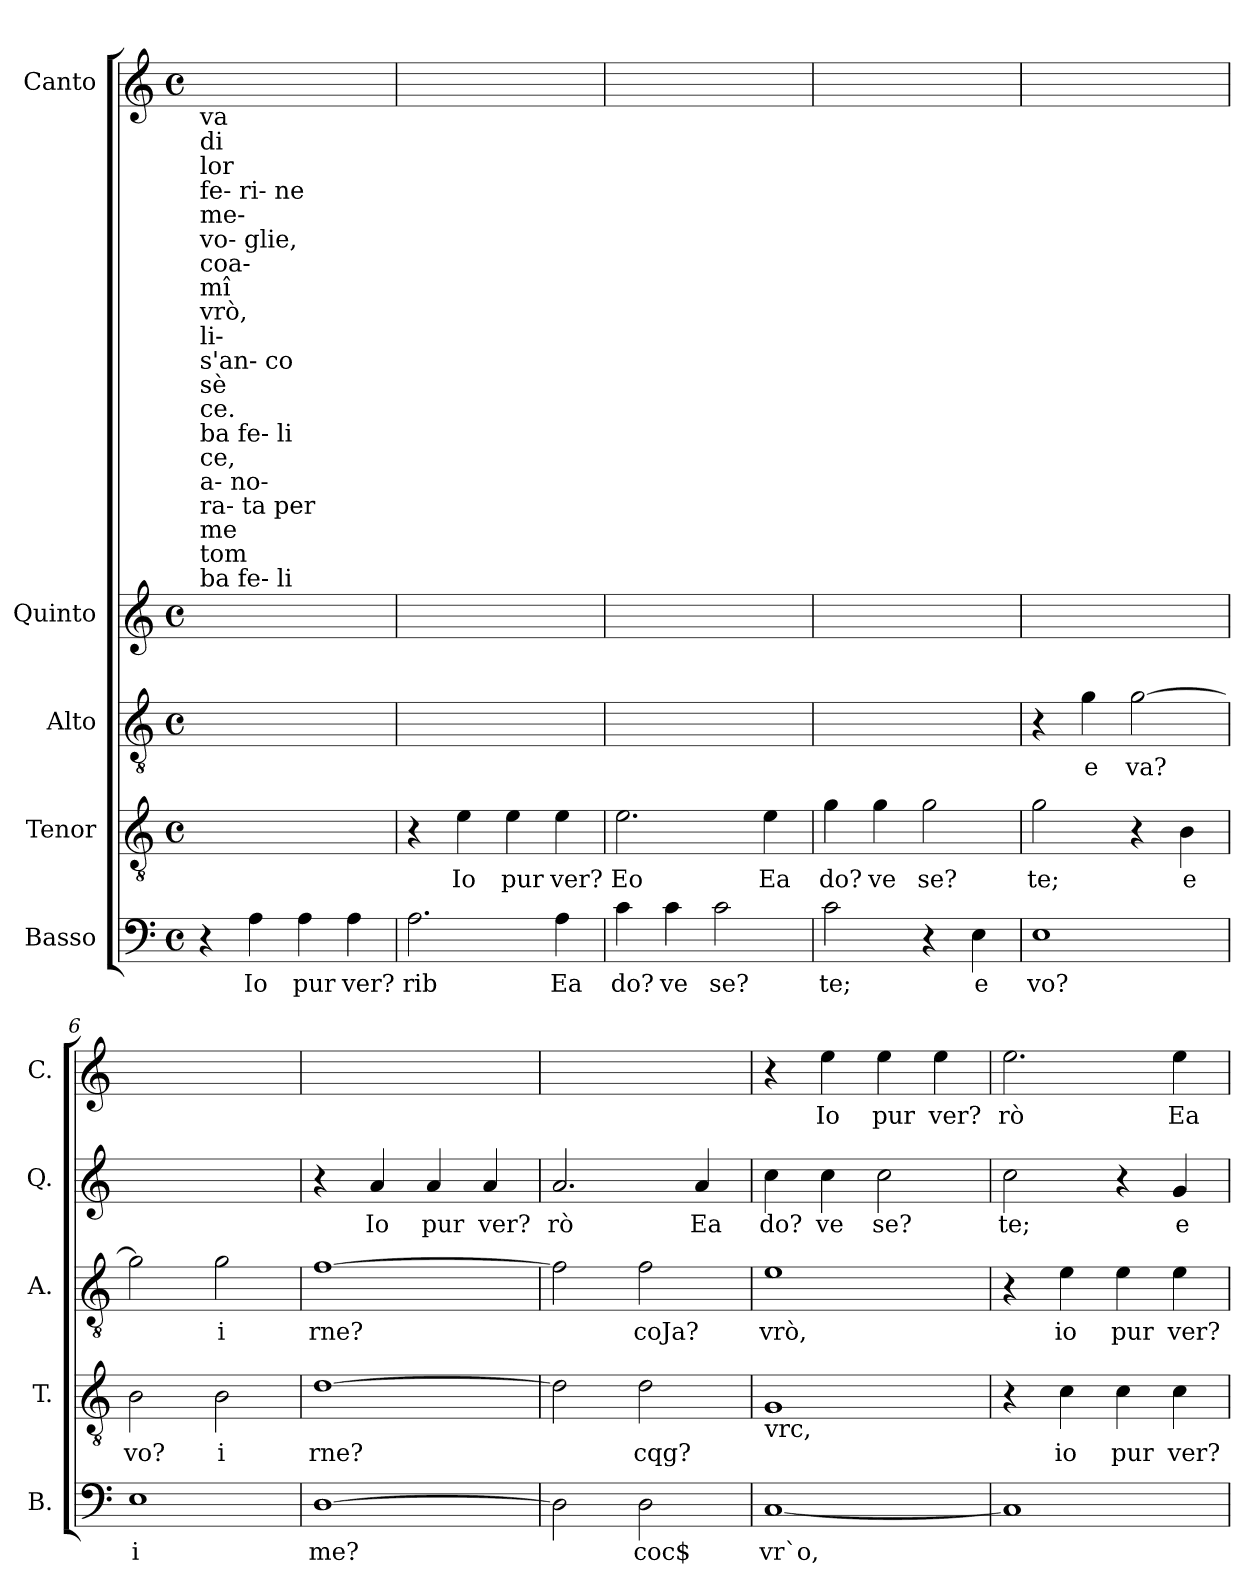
**kern	**text	**kern	**text	**kern	**text	**kern	**text	**kern	**text
*part5	*part5	*part4	*part4	*part3	*part3	*part2	*part2	*part1	*part1
*staff5	*staff5	*staff4	*staff4	*staff3	*staff3	*staff2	*staff2	*staff1	*staff1
*I"Basso	*	*I"Tenor	*	*I"Alto	*	*I"Quinto	*	*I"Canto	*
*I'B.	*	*I'T.	*	*I'A.	*	*I'Q.	*	*I'C.	*
*clefF4	*	*clefGv2	*	*clefGv2	*	*clefG2	*	*clefG2	*
*k[]	*	*k[]	*	*k[]	*	*k[]	*	*k[]	*
*C:	*	*C:	*	*C:	*	*C:	*	*C:	*
*M4/4	*	*M4/4	*	*M4/4	*	*M4/4	*	*M4/4	*
*met(c)	*	*met(c)	*	*met(c)	*	*met(c)	*	*met(c)	*
=1	=1	=1	=1	=1	=1	=1	=1	=1	=1
!	!	!	!	!	!	!	!	!LO:TX:b:t=va	!
!	!	!	!	!	!	!	!	!LO:TX:b:t=di	!
!	!	!	!	!	!	!	!	!LO:TX:b:t=lor	!
!	!	!	!	!	!	!	!	!LO:TX:b:t=fe- ri- ne	!
!	!	!	!	!	!	!	!	!LO:TX:b:t=me-	!
!	!	!	!	!	!	!	!	!LO:TX:b:t=vo- glie,	!
!	!	!	!	!	!	!	!	!LO:TX:b:t=coa-	!
!	!	!	!	!	!	!	!	!LO:TX:b:t=mî	!
!	!	!	!	!	!	!	!	!LO:TX:b:t=vrò,	!
!	!	!	!	!	!	!	!	!LO:TX:b:t=li-	!
!	!	!	!	!	!	!	!	!LO:TX:b:t=s'an- co	!
!	!	!	!	!	!	!	!	!LO:TX:b:t=sè	!
!	!	!	!	!	!	!	!	!LO:TX:b:t=ce.	!
!	!	!	!	!	!	!	!	!LO:TX:b:t=ba fe- li	!
!	!	!	!	!	!	!	!	!LO:TX:b:t=ce,	!
!	!	!	!	!	!	!	!	!LO:TX:b:t=a- no-	!
!	!	!	!	!	!	!	!	!LO:TX:b:t=ra- ta per	!
!	!	!	!	!	!	!	!	!LO:TX:b:t=me	!
!	!	!	!	!	!	!	!	!LO:TX:b:t=tom	!
!	!	!	!	!	!	!	!	!LO:TX:b:t=ba fe- li	!
4r	.	1ryy	.	1ryy	.	1ryy	.	1ryy	.
!	!LO:LY:b	!	!	!	!	!	!	!	!
4A\	Io	.	.	.	.	.	.	.	.
!	!LO:LY:b	!	!	!	!	!	!	!	!
4A\	pur	.	.	.	.	.	.	.	.
!	!LO:LY:b	!	!	!	!	!	!	!	!
4A\	ver?	.	.	.	.	.	.	.	.
=2	=2	=2	=2	=2	=2	=2	=2	=2	=2
!	!LO:LY:b	!	!	!	!	!	!	!	!
2.A\	rib	4r	.	1ryy	.	1ryy	.	1ryy	.
!	!	!	!LO:LY:b	!	!	!	!	!	!
.	.	4e\	Io	.	.	.	.	.	.
!	!	!	!LO:LY:b	!	!	!	!	!	!
.	.	4e\	pur	.	.	.	.	.	.
!	!LO:LY:b	!	!LO:LY:b	!	!	!	!	!	!
4A\	Ea	4e\	ver?	.	.	.	.	.	.
=3	=3	=3	=3	=3	=3	=3	=3	=3	=3
!	!LO:LY:b	!	!LO:LY:b	!	!	!	!	!	!
4c\	do?	2.e\	Eo	1ryy	.	1ryy	.	1ryy	.
!	!LO:LY:b	!	!	!	!	!	!	!	!
4c\	ve	.	.	.	.	.	.	.	.
!	!LO:LY:b	!	!	!	!	!	!	!	!
2c\	se?	.	.	.	.	.	.	.	.
!	!	!	!LO:LY:b	!	!	!	!	!	!
.	.	4e\	Ea	.	.	.	.	.	.
=4	=4	=4	=4	=4	=4	=4	=4	=4	=4
!	!LO:LY:b	!	!LO:LY:b	!	!	!	!	!	!
2c\	te;	4g\	do?	1ryy	.	1ryy	.	1ryy	.
!	!	!	!LO:LY:b	!	!	!	!	!	!
.	.	4g\	ve	.	.	.	.	.	.
!	!	!	!LO:LY:b	!	!	!	!	!	!
4r	.	2g\	se?	.	.	.	.	.	.
!	!LO:LY:b	!	!	!	!	!	!	!	!
4E\	e	.	.	.	.	.	.	.	.
=5	=5	=5	=5	=5	=5	=5	=5	=5	=5
!	!LO:LY:b	!	!LO:LY:b	!	!	!	!	!	!
1E	vo?	2g\	te;	4r	.	1ryy	.	1ryy	.
!	!	!	!	!	!LO:LY:b	!	!	!	!
.	.	.	.	4g\	e	.	.	.	.
!	!	!	!	!	!LO:LY:b	!	!	!	!
.	.	4r	.	[2g\	va?	.	.	.	.
!	!	!	!LO:LY:b	!	!	!	!	!	!
.	.	4B\	e	.	.	.	.	.	.
!!LO:LB:g=z
=6	=6	=6	=6	=6	=6	=6	=6	=6	=6
!	!LO:LY:b	!	!LO:LY:b	!	!	!	!	!	!
1E	i	2B\	vo?	2g\]	.	1ryy	.	1ryy	.
!	!	!	!LO:LY:b	!	!LO:LY:b	!	!	!	!
.	.	2B\	i	2g\	i	.	.	.	.
=7	=7	=7	=7	=7	=7	=7	=7	=7	=7
!	!LO:LY:b	!	!LO:LY:b	!	!LO:LY:b	!	!	!	!
[1D	me?	[1d	rne?	[1f	rne?	4r	.	1ryy	.
!	!	!	!	!	!	!	!LO:LY:b	!	!
.	.	.	.	.	.	4a/	Io	.	.
!	!	!	!	!	!	!	!LO:LY:b	!	!
.	.	.	.	.	.	4a/	pur	.	.
!	!	!	!	!	!	!	!LO:LY:b	!	!
.	.	.	.	.	.	4a/	ver?	.	.
=8	=8	=8	=8	=8	=8	=8	=8	=8	=8
!	!	!	!	!	!	!	!LO:LY:b	!	!
2D\]	.	2d\]	.	2f\]	.	2.a/	rò	1ryy	.
!	!LO:LY:b	!	!LO:LY:b	!	!LO:LY:b	!	!	!	!
2D\	coc$	2d\	cqg?	2f\	coJa?	.	.	.	.
!	!	!	!	!	!	!	!LO:LY:b	!	!
.	.	.	.	.	.	4a/	Ea	.	.
=9	=9	=9	=9	=9	=9	=9	=9	=9	=9
!	!	!LO:TX:b:t=vrc,	!	!	!	!	!	!	!
!	!LO:LY:b	!	!	!	!LO:LY:b	!	!LO:LY:b	!	!
[1C	vr`o,	1G	.	1e	vrò,	4cc\	do?	4r	.
!	!	!	!	!	!	!	!LO:LY:b	!	!LO:LY:b
.	.	.	.	.	.	4cc\	ve	4ee\	Io
!	!	!	!	!	!	!	!LO:LY:b	!	!LO:LY:b
.	.	.	.	.	.	2cc\	se?	4ee\	pur
!	!	!	!	!	!	!	!	!	!LO:LY:b
.	.	.	.	.	.	.	.	4ee\	ver?
=10	=10	=10	=10	=10	=10	=10	=10	=10	=10
!	!	!	!	!	!	!	!LO:LY:b	!	!LO:LY:b
1C]	.	4r	.	4r	.	2cc\	te;	2.ee\	rò
!	!	!	!LO:LY:b	!	!LO:LY:b	!	!	!	!
.	.	4c\	io	4e\	io	.	.	.	.
!	!	!	!LO:LY:b	!	!LO:LY:b	!	!	!	!
.	.	4c\	pur	4e\	pur	4r	.	.	.
!	!	!	!LO:LY:b	!	!LO:LY:b	!	!LO:LY:b	!	!LO:LY:b
.	.	4c\	ver?	4e\	ver?	4g/	e	4ee\	Ea
=	=	=	=	=	=	=	=	=	=
*-	*-	*-	*-	*-	*-	*-	*-	*-	*-
